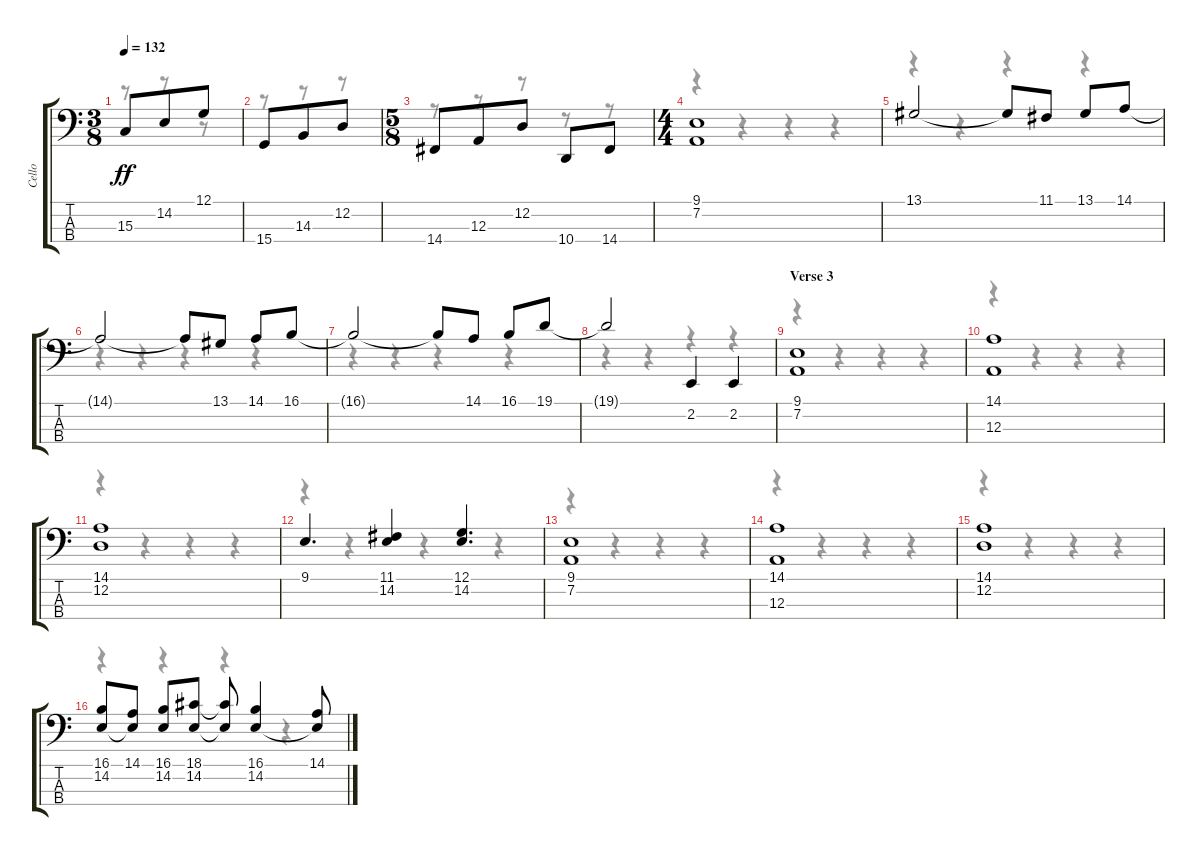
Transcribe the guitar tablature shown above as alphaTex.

\track ("Cello" "Cello") {instrument cello}
\staff {score tabs}
\tuning (G2 D2 A1 E1) {hide}
\voice
\ts (3 8)
\tempo 132
\clef f4
\ks c
15.3.8{dy ff} 14.2.8 12.1.8 |
15.4.8 14.3.8 12.2.8 |
\ts (5 8)
14.4.8 12.3.8 12.2.8 10.4.8 14.4.8 |
\ts (4 4)
(9.1 7.2).1 |
13.1.2 13.1{t}.8 11.1.8 13.1.8 14.1.8 |
14.1{t}.2 14.1{t}.8 13.1.8 14.1.8 16.1.8 |
16.1{t}.2 16.1{t}.8 14.1.8 16.1.8 19.1.8 |
19.1{t}.2 2.2.4 2.2.4 |
\section ("" "Verse 3")
(9.1 7.2).1 |
(14.1 12.3).1 |
(14.1 12.2).1 |
9.1.4{d} (11.1 14.2).4 (12.1 14.2).4{d} |
(9.1 7.2).1 |
(14.1 12.3).1 |
(14.1 12.2).1 |
(16.1 14.2).8 (14.1 14.2{t}).8 (16.1 14.2).8 (18.1 14.2).8 (18.1{t} 14.2{t}).8 (16.1 14.2).4 (14.1 14.2{t}).8
\voice
\clef f4
\ottava regular
\simile none
\ks c
r.8{dy f} r.8 r.8 |
r.8 r.8 r.8 |
r.8 r.8 r.8 r.8 r.8 |
r.4 r.4 r.4 r.4 |
r.4 r.4 r.4 r.4 |
r.4 r.4 r.4 r.4 |
r.4 r.4 r.4 r.4 |
r.4 r.4 r.4 r.4 |
r.4 r.4 r.4 r.4 |
r.4 r.4 r.4 r.4 |
r.4 r.4 r.4 r.4 |
r.4 r.4 r.4 r.4 |
r.4 r.4 r.4 r.4 |
r.4 r.4 r.4 r.4 |
r.4 r.4 r.4 r.4 |
r.4 r.4 r.4 r.4
